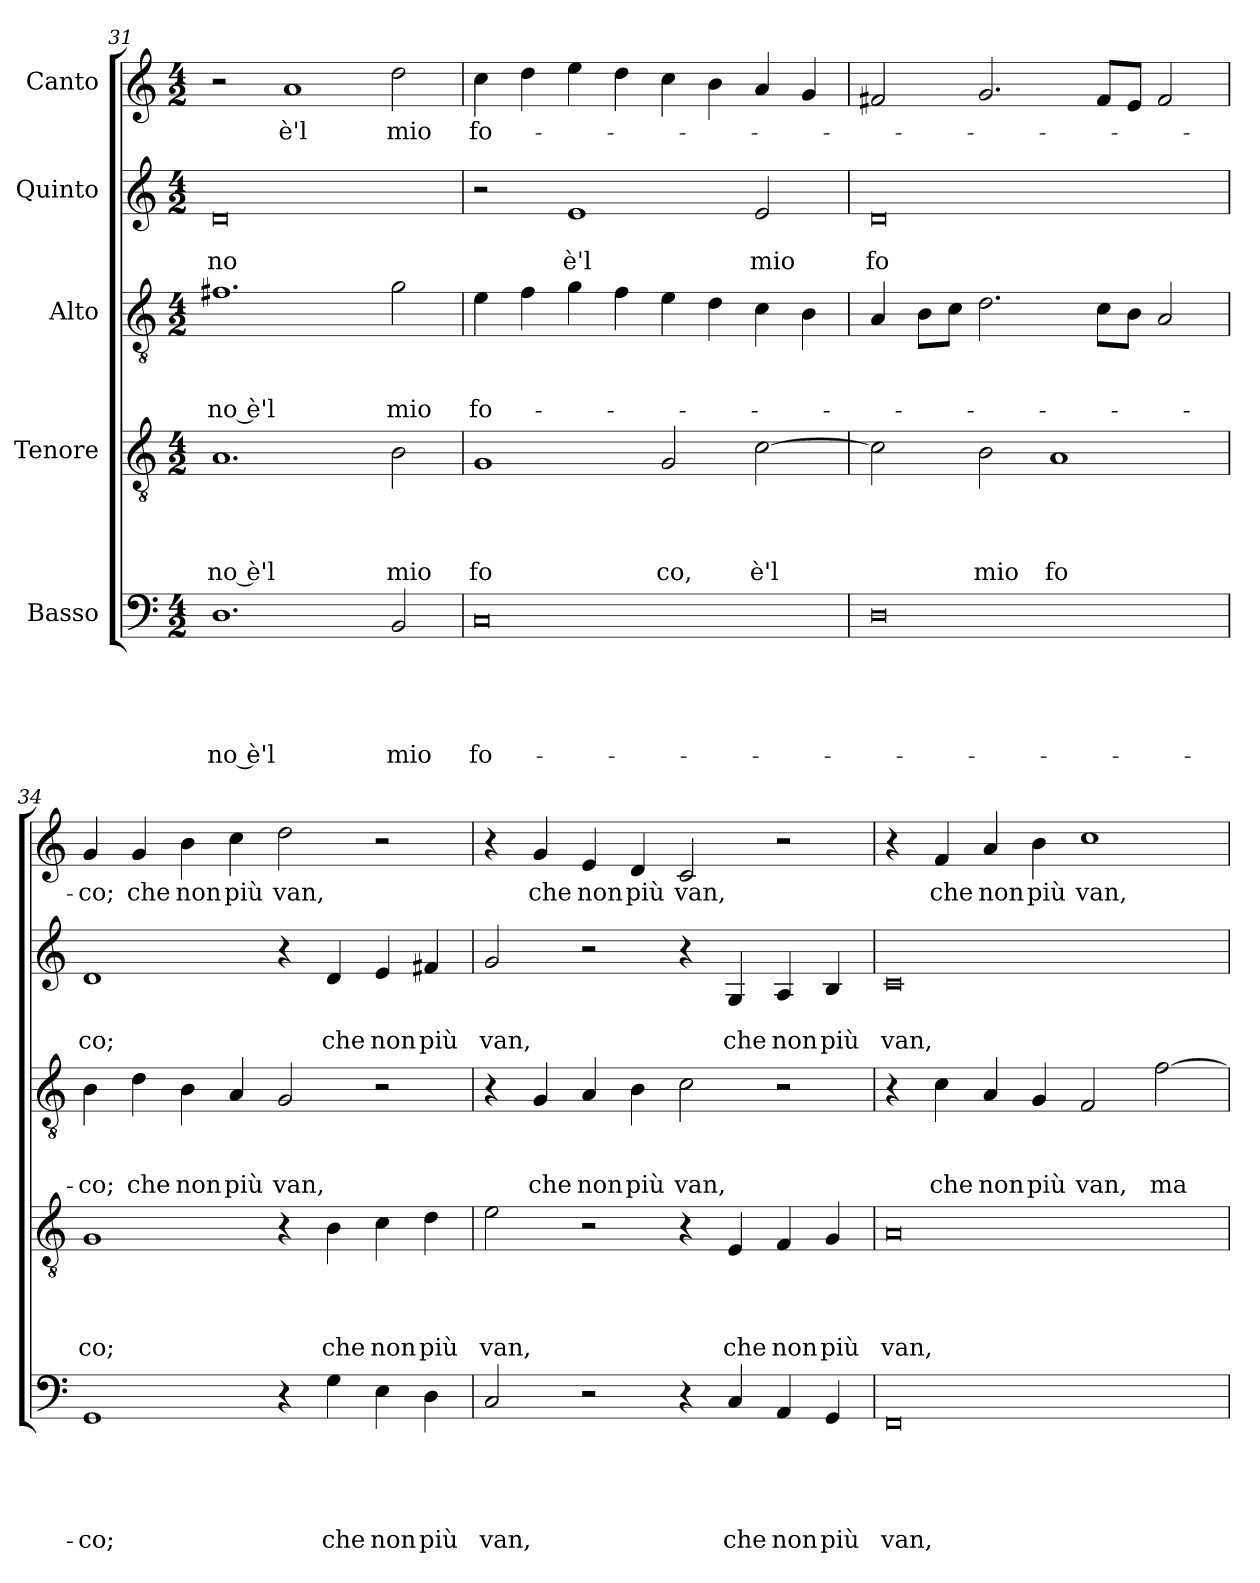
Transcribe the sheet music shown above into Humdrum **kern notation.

**kern	**text	**text	**text	**text	**text	**kern	**text	**text	**text	**text	**kern	**text	**text	**text	**kern	**text	**text	**kern	**text
*part5	*part5	*part5	*part5	*part5	*part5	*part4	*part4	*part4	*part4	*part4	*part3	*part3	*part3	*part3	*part2	*part2	*part2	*part1	*part1
*staff5	*staff5	*staff5	*staff5	*staff5	*staff5	*staff4	*staff4	*staff4	*staff4	*staff4	*staff3	*staff3	*staff3	*staff3	*staff2	*staff2	*staff2	*staff1	*staff1
*I"Basso	*	*	*	*	*	*I"Tenore	*	*	*	*	*I"Alto	*	*	*	*I"Quinto	*	*	*I"Canto	*
*clefF4	*	*	*	*	*	*clefGv2	*	*	*	*	*clefGv2	*	*	*	*clefG2	*	*	*clefG2	*
*k[]	*	*	*	*	*	*k[]	*	*	*	*	*k[]	*	*	*	*k[]	*	*	*k[]	*
*C:	*	*	*	*	*	*C:	*	*	*	*	*C:	*	*	*	*C:	*	*	*C:	*
*M4/2	*	*	*	*	*	*M4/2	*	*	*	*	*M4/2	*	*	*	*M4/2	*	*	*M4/2	*
=31	=31	=31	=31	=31	=31	=31	=31	=31	=31	=31	=31	=31	=31	=31	=31	=31	=31	=31	=31
!	!	!	!	!	!LO:LY:b:rj	!	!	!	!	!LO:LY:b:rj	!	!	!	!LO:LY:b:rj	!	!	!LO:LY:b	!	!
1.D	.	.	.	.	-no è'l	1.A	.	.	.	no è'l	1.f#X	.	.	-no è'l	0d	.	no	2r	.
!	!	!	!	!	!	!	!	!	!	!	!	!	!	!	!	!	!	!	!LO:LY:b
.	.	.	.	.	.	.	.	.	.	.	.	.	.	.	.	.	.	1a	è'l
!	!	!	!	!	!LO:LY:b	!	!	!	!	!LO:LY:b	!	!	!	!LO:LY:b	!	!	!	!	!LO:LY:b
2BB/	.	.	.	.	mio	2B\	.	.	.	mio	2g\	.	.	mio	.	.	.	2dd\	mio
=32	=32	=32	=32	=32	=32	=32	=32	=32	=32	=32	=32	=32	=32	=32	=32	=32	=32	=32	=32
!	!	!	!	!	!LO:LY:b	!	!	!	!	!LO:LY:b	!	!	!	!LO:LY:b	!	!	!	!	!LO:LY:b
0C	.	.	.	.	fo-	1G	.	.	.	fo	4e\	.	.	fo-	2r	.	.	4cc\	fo-
.	.	.	.	.	.	.	.	.	.	.	4f\	.	.	.	.	.	.	4dd\	.
!	!	!	!	!	!	!	!	!	!	!	!	!	!	!	!	!	!LO:LY:b	!	!
.	.	.	.	.	.	.	.	.	.	.	4g\	.	.	.	1e	.	è'l	4ee\	.
.	.	.	.	.	.	.	.	.	.	.	4f\	.	.	.	.	.	.	4dd\	.
!	!	!	!	!	!	!	!	!	!	!LO:LY:b	!	!	!	!	!	!	!	!	!
.	.	.	.	.	.	2G/	.	.	.	co,	4e\	.	.	.	.	.	.	4cc\	.
.	.	.	.	.	.	.	.	.	.	.	4d\	.	.	.	.	.	.	4b\	.
!	!	!	!	!	!	!	!	!	!	!LO:LY:b	!	!	!	!	!	!	!LO:LY:b	!	!
.	.	.	.	.	.	[>2c\	.	.	.	è'l	4c\	.	.	.	2e/	.	mio	4a/	.
.	.	.	.	.	.	.	.	.	.	.	4B\	.	.	.	.	.	.	4g/	.
=33	=33	=33	=33	=33	=33	=33	=33	=33	=33	=33	=33	=33	=33	=33	=33	=33	=33	=33	=33
!	!	!	!	!	!	!	!	!	!	!	!	!	!	!	!	!	!LO:LY:b	!	!
0D	.	.	.	.	.	2c\]	.	.	.	.	4A/	.	.	.	0d	.	fo	2f#X/	.
.	.	.	.	.	.	.	.	.	.	.	8B\L	.	.	.	.	.	.	.	.
.	.	.	.	.	.	.	.	.	.	.	8c\J	.	.	.	.	.	.	.	.
!	!	!	!	!	!	!	!	!	!	!LO:LY:b	!	!	!	!	!	!	!	!	!
.	.	.	.	.	.	2B\	.	.	.	mio	2.d\	.	.	.	.	.	.	2.g/	.
!	!	!	!	!	!	!	!	!	!	!LO:LY:b	!	!	!	!	!	!	!	!	!
.	.	.	.	.	.	1A	.	.	.	fo	.	.	.	.	.	.	.	.	.
.	.	.	.	.	.	.	.	.	.	.	8c\L	.	.	.	.	.	.	8f#/L	.
.	.	.	.	.	.	.	.	.	.	.	8B\J	.	.	.	.	.	.	8e/J	.
.	.	.	.	.	.	.	.	.	.	.	2A/	.	.	.	.	.	.	2f#/	.
=34	=34	=34	=34	=34	=34	=34	=34	=34	=34	=34	=34	=34	=34	=34	=34	=34	=34	=34	=34
!	!	!	!	!	!LO:LY:b	!	!	!	!	!LO:LY:b	!	!	!	!LO:LY:b	!	!	!LO:LY:b	!	!LO:LY:b
1GG	.	.	.	.	-co;	1G	.	.	.	co;	4B\	.	.	-co;	1d	.	co;	4g/	-co;
!	!	!	!	!	!	!	!	!	!	!	!	!	!	!LO:LY:b	!	!	!	!	!LO:LY:b
.	.	.	.	.	.	.	.	.	.	.	4d\	.	.	che	.	.	.	4g/	che
!	!	!	!	!	!	!	!	!	!	!	!	!	!	!LO:LY:b	!	!	!	!	!LO:LY:b
.	.	.	.	.	.	.	.	.	.	.	4B\	.	.	non	.	.	.	4b\	non
!	!	!	!	!	!	!	!	!	!	!	!	!	!	!LO:LY:b	!	!	!	!	!LO:LY:b
.	.	.	.	.	.	.	.	.	.	.	4A/	.	.	più	.	.	.	4cc\	più
!	!	!	!	!	!	!	!	!	!	!	!	!	!	!LO:LY:b	!	!	!	!	!LO:LY:b
4r	.	.	.	.	.	4r	.	.	.	.	2G/	.	.	van,	4r	.	.	2dd\	van,
!	!	!	!	!	!LO:LY:b	!	!	!	!	!LO:LY:b	!	!	!	!	!	!	!LO:LY:b	!	!
4G\	.	.	.	.	che	4B\	.	.	.	che	.	.	.	.	4d/	.	che	.	.
!	!	!	!	!	!LO:LY:b	!	!	!	!	!LO:LY:b	!	!	!	!	!	!	!LO:LY:b	!	!
4E\	.	.	.	.	non	4c\	.	.	.	non	2r	.	.	.	4e/	.	non	2r	.
!	!	!	!	!	!LO:LY:b	!	!	!	!	!LO:LY:b	!	!	!	!	!	!	!LO:LY:b	!	!
4D\	.	.	.	.	più	4d\	.	.	.	più	.	.	.	.	4f#X/	.	più	.	.
=35	=35	=35	=35	=35	=35	=35	=35	=35	=35	=35	=35	=35	=35	=35	=35	=35	=35	=35	=35
!	!	!	!	!	!LO:LY:b	!	!	!	!	!LO:LY:b	!	!	!	!	!	!	!LO:LY:b	!	!
2C/	.	.	.	.	van,	2e\	.	.	.	van,	4r	.	.	.	2g/	.	van,	4r	.
!	!	!	!	!	!	!	!	!	!	!	!	!	!	!LO:LY:b	!	!	!	!	!LO:LY:b
.	.	.	.	.	.	.	.	.	.	.	4G/	.	.	che	.	.	.	4g/	che
!	!	!	!	!	!	!	!	!	!	!	!	!	!	!LO:LY:b	!	!	!	!	!LO:LY:b
2r	.	.	.	.	.	2r	.	.	.	.	4A/	.	.	non	2r	.	.	4e/	non
!	!	!	!	!	!	!	!	!	!	!	!	!	!	!LO:LY:b	!	!	!	!	!LO:LY:b
.	.	.	.	.	.	.	.	.	.	.	4B\	.	.	più	.	.	.	4d/	più
!	!	!	!	!	!	!	!	!	!	!	!	!	!	!LO:LY:b	!	!	!	!	!LO:LY:b
4r	.	.	.	.	.	4r	.	.	.	.	2c\	.	.	van,	4r	.	.	2c/	van,
!	!	!	!	!	!LO:LY:b	!	!	!	!	!LO:LY:b	!	!	!	!	!	!	!LO:LY:b	!	!
4C/	.	.	.	.	che	4E/	.	.	.	che	.	.	.	.	4G/	.	che	.	.
!	!	!	!	!	!LO:LY:b	!	!	!	!	!LO:LY:b	!	!	!	!	!	!	!LO:LY:b	!	!
4AA/	.	.	.	.	non	4F/	.	.	.	non	2r	.	.	.	4A/	.	non	2r	.
!	!	!	!	!	!LO:LY:b	!	!	!	!	!LO:LY:b	!	!	!	!	!	!	!LO:LY:b	!	!
4GG/	.	.	.	.	più	4G/	.	.	.	più	.	.	.	.	4B/	.	più	.	.
!!LO:PB:g=z
=36	=36	=36	=36	=36	=36	=36	=36	=36	=36	=36	=36	=36	=36	=36	=36	=36	=36	=36	=36
!	!	!	!	!	!LO:LY:b	!	!	!	!	!LO:LY:b	!	!	!	!	!	!	!LO:LY:b	!	!
0FF	.	.	.	.	van,	0A	.	.	.	van,	4r	.	.	.	0c	.	van,	4r	.
!	!	!	!	!	!	!	!	!	!	!	!	!	!	!LO:LY:b	!	!	!	!	!LO:LY:b
.	.	.	.	.	.	.	.	.	.	.	4c\	.	.	che	.	.	.	4f/	che
!	!	!	!	!	!	!	!	!	!	!	!	!	!	!LO:LY:b	!	!	!	!	!LO:LY:b
.	.	.	.	.	.	.	.	.	.	.	4A/	.	.	non	.	.	.	4a/	non
!	!	!	!	!	!	!	!	!	!	!	!	!	!	!LO:LY:b	!	!	!	!	!LO:LY:b
.	.	.	.	.	.	.	.	.	.	.	4G/	.	.	più	.	.	.	4b\	più
!	!	!	!	!	!	!	!	!	!	!	!	!	!	!LO:LY:b	!	!	!	!	!LO:LY:b
.	.	.	.	.	.	.	.	.	.	.	2F/	.	.	van,	.	.	.	1cc	van,
!	!	!	!	!	!	!	!	!	!	!	!	!	!	!LO:LY:b	!	!	!	!	!
.	.	.	.	.	.	.	.	.	.	.	[>2f\	.	.	ma	.	.	.	.	.
=	=	=	=	=	=	=	=	=	=	=	=	=	=	=	=	=	=	=	=
*-	*-	*-	*-	*-	*-	*-	*-	*-	*-	*-	*-	*-	*-	*-	*-	*-	*-	*-	*-
